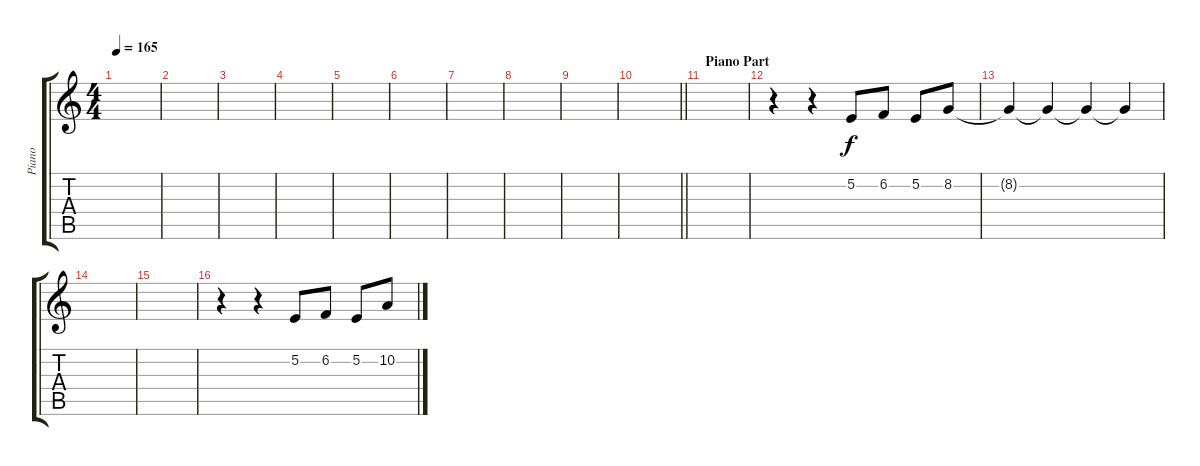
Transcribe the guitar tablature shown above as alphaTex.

\track ("Piano" "Piano") {instrument acousticgrandpiano}
\staff {score tabs}
\tuning (E4 B3 G3 D3 A2 E2) {hide}
\ts (4 4)
\tempo 165
\clef g2
\ks c
|
|
|
|
|
|
|
|
|
\barLineRight lightlight
|
\section ("" "Piano Part")
|
r.4 r.4 5.2.8 6.2.8 5.2.8 8.2.8 |
8.2{t}.4 8.2{t}.4 8.2{t}.4 8.2{t}.4 |
|
|
r.4 r.4 5.2.8 6.2.8 5.2.8 10.2.8
